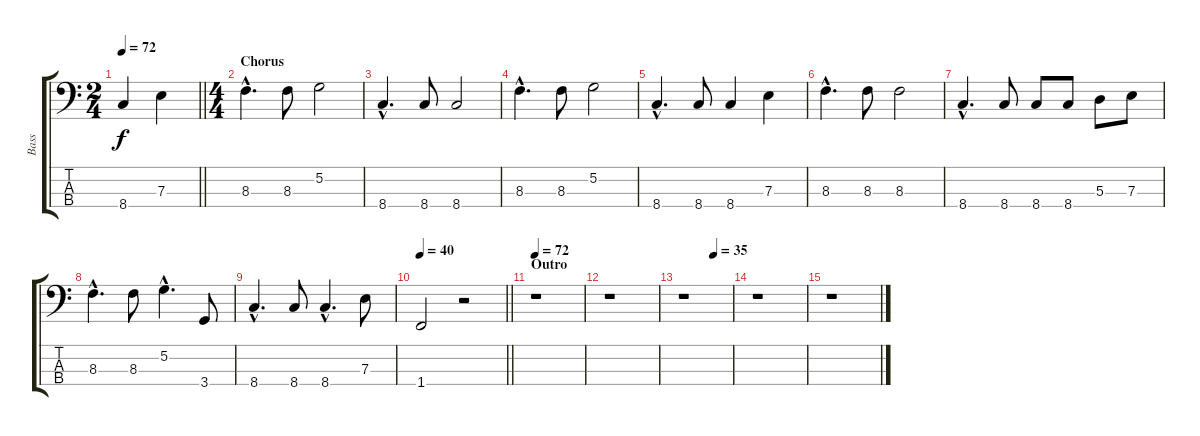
\track ("Bass" "Bass") {instrument fretlessbass}
\staff {score tabs}
\tuning (G2 D2 A1 E1) {hide}
\ts (2 4)
\tempo 72
\clef f4
\barLineRight lightlight
\ks c
8.4.4{dy f} 7.3.4 |
\ts (4 4)
\section ("" "Chorus")
8.3{hac}.4{d} 8.3.8 5.2.2 |
8.4{hac}.4{d} 8.4.8 8.4.2 |
8.3{hac}.4{d} 8.3.8 5.2.2 |
8.4{hac}.4{d} 8.4.8 8.4.4 7.3.4 |
8.3{hac}.4{d} 8.3.8 8.3.2 |
8.4{hac}.4{d} 8.4.8 8.4.8 8.4.8 5.3.8 7.3.8 |
8.3{hac}.4{d} 8.3.8 5.2{hac}.4{d} 3.4.8 |
8.4{hac}.4{d} 8.4.8 8.4{hac}.4{d} 7.3.8 |
\tempo 40
\barLineRight lightlight
1.4.2 r.2 |
\section ("" "Outro")
\tempo 72
r.1 |
r.1 |
\tempo (35 0.625)
r.1 |
r.1 |
r.1
